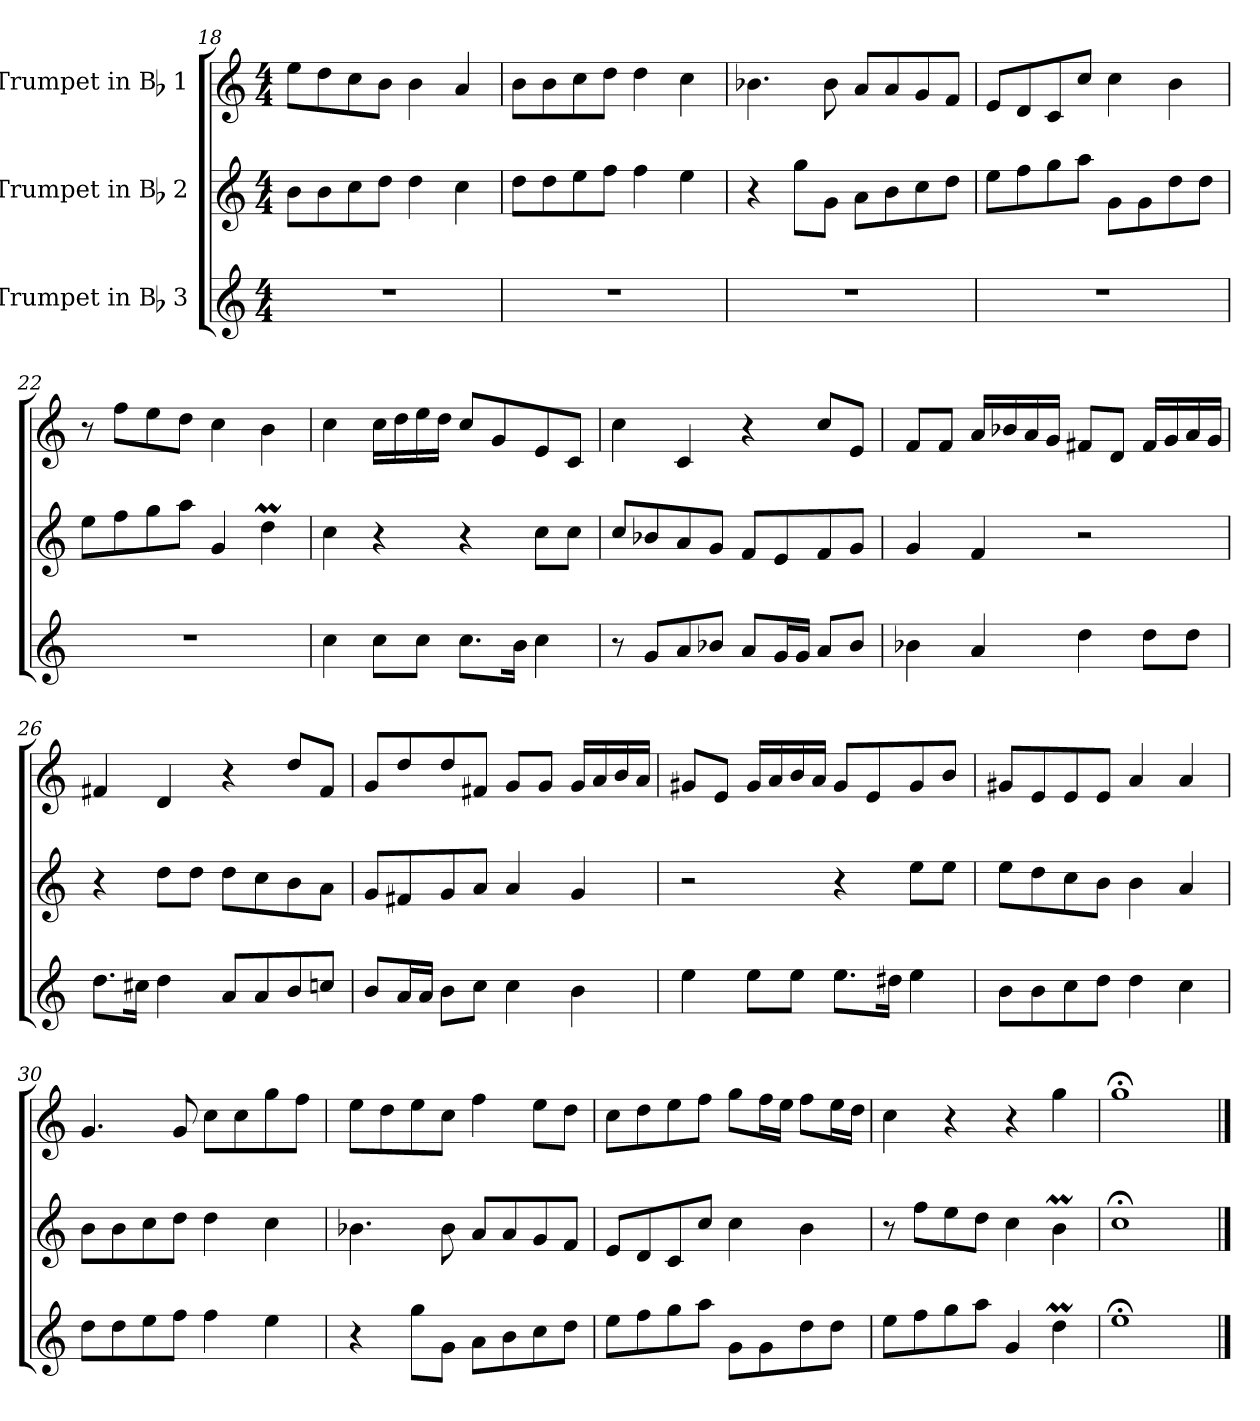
**kern	**kern	**kern
*part3	*part2	*part1
*staff3	*staff2	*staff1
*I"Trumpet in Bb 3	*I"Trumpet in Bb 2	*I"Trumpet in Bb 1
*clefG2	*clefG2	*clefG2
*ITrd1c2	*ITrd1c2	*ITrd1c2
*k[b-e-]	*k[b-e-]	*k[b-e-]
*B-:	*B-:	*B-:
*M4/4	*M4/4	*M4/4
=18	=18	=18
1r	8a\L	8dd\L
.	8a\	8cc\
.	8b-\	8b-\
.	8cc\J	8a\J
.	4cc\	4a\
.	4b-\	4g/
=19	=19	=19
1r	8cc\L	8a\L
.	8cc\	8a\
.	8dd\	8b-\
.	8ee-\J	8cc\J
.	4ee-\	4cc\
.	4dd\	4b-\
!!LO:PB:g=z
=20	=20	=20
1r	4r	4.a-X\
.	8ff\L	.
.	8f\J	8a-\
.	8g\L	8g/L
.	8a\	8g/
.	8b-\	8f/
.	8cc\J	8e-/J
=21	=21	=21
1r	8dd\L	8d/L
.	8ee-\	8c/
.	8ff\	8B-/
.	8gg\J	8b-/J
.	8f\L	4b-\
.	8f\	.
.	8cc\	4a\
.	8cc\J	.
=22	=22	=22
1r	8dd\L	8r
.	8ee-\	8ee-\L
.	8ff\	8dd\
.	8gg\J	8cc\J
.	4f/	4b-\
.	4ccM\	4a\
=23	=23	=23
4b-\	4b-\	4b-\
8b-\L	4r	16b-\LL
.	.	16cc\
8b-\J	.	16dd\
.	.	16cc\JJ
8.b-\L	4r	8b-/L
.	.	8f/
16a\Jk	.	.
4b-\	8b-\L	8d/
.	8b-\J	8B-/J
!!LO:LB:g=z
=24	=24	=24
8r	8b-/L	4b-\
8f/L	8a-X/	.
8g/	8g/	4B-/
8a-X/J	8f/J	.
8g/L	8e-/L	4r
16f/L	8d/	.
16f/JJ	.	.
8g/L	8e-/	8b-/L
8a-/J	8f/J	8d/J
=25	=25	=25
4a-X\	4f/	8e-/L
.	.	8e-/J
4g/	4e-/	16g/LL
.	.	16a-X/
.	.	16g/
.	.	16f/JJ
4cc\	2r	8en/L
.	.	8c/J
8cc\L	.	16e/LL
.	.	16f/
8cc\J	.	16g/
.	.	16f/JJ
=26	=26	=26
8.cc\L	4r	4en/
16bn\Jk	.	.
4cc\	8cc\L	4c/
.	8cc\J	.
8g/L	8cc\L	4r
8g/	8b-\	.
8a/	8a\	8cc/L
8b-X/J	8g\J	8e/J
!!LO:LB:g=z
=27	=27	=27
8a/L	8f/L	8f/L
16g/L	8en/	8cc/
16g/JJ	.	.
8a\L	8f/	8cc/
8b-\J	8g/J	8en/J
4b-\	4g/	8f/L
.	.	8f/J
4a\	4f/	16f/LL
.	.	16g/
.	.	16a/
.	.	16g/JJ
=28	=28	=28
4dd\	2r	8f#X/L
.	.	8d/J
8dd\L	.	16f#/LL
.	.	16g/
8dd\J	.	16a/
.	.	16g/JJ
8.dd\L	4r	8f#/L
.	.	8d/
16cc#X\Jk	.	.
4dd\	8dd\L	8f#/
.	8dd\J	8a/J
=29	=29	=29
8a\L	8dd\L	8f#X/L
8a\	8cc\	8d/
8b-\	8b-\	8d/
8cc\J	8a\J	8d/J
4cc\	4a\	4g/
4b-\	4g/	4g/
=30	=30	=30
8cc\L	8a\L	4.f/
8cc\	8a\	.
8dd\	8b-\	.
8ee-\J	8cc\J	8f/
4ee-\	4cc\	8b-\L
.	.	8b-\
4dd\	4b-\	8ff\
.	.	8ee-\J
!!LO:LB:g=z
=31	=31	=31
4r	4.a-X\	8dd\L
.	.	8cc\
8ff\L	.	8dd\
8f\J	8a-\	8b-\J
8g\L	8g/L	4ee-\
8a\	8g/	.
8b-\	8f/	8dd\L
8cc\J	8e-/J	8cc\J
=32	=32	=32
8dd\L	8d/L	8b-\L
8ee-\	8c/	8cc\
8ff\	8B-/	8dd\
8gg\J	8b-/J	8ee-\J
8f\L	4b-\	8ff\L
8f\	.	16ee-\L
.	.	16dd\JJ
8cc\	4a\	8ee-\L
8cc\J	.	16dd\L
.	.	16cc\JJ
=33	=33	=33
8dd\L	8r	4b-\
8ee-\	8ee-\L	.
8ff\	8dd\	4r
8gg\J	8cc\J	.
4f/	4b-\	4r
4ccM\	4am\	4ff\
=34	=34	=34
1dd;<	1b-;<	1ff;<
==	==	==
*-	*-	*-
